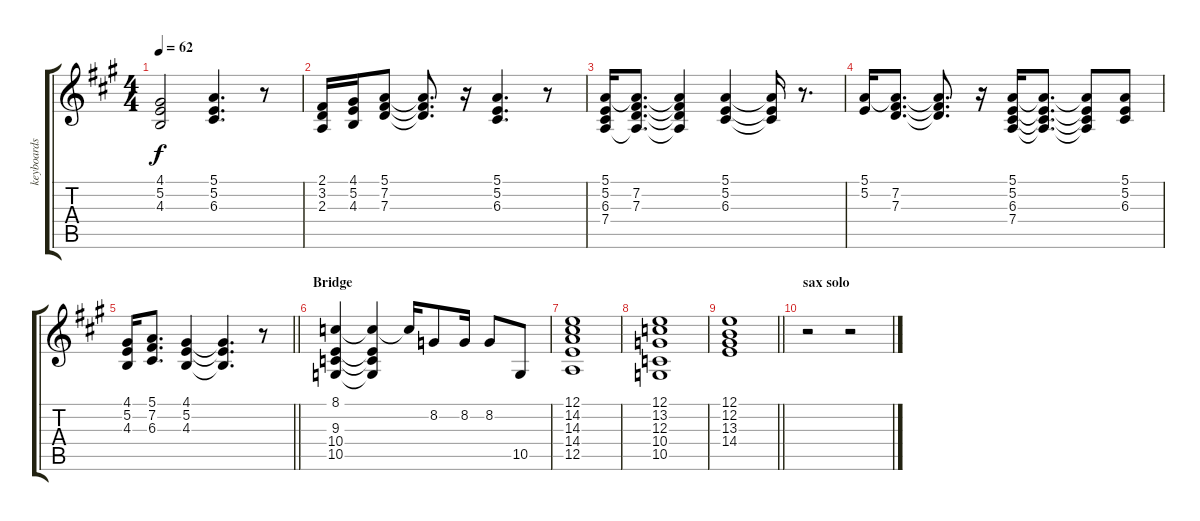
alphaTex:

\track ("keyboards" "keyboards") {instrument stringensemble1}
\staff {score tabs}
\tuning (E4 B3 G3 D3 A2 E2) {hide}
\ts (4 4)
\tempo 62
\clef g2
\ks a
(4.1 5.2 4.3).2{dy f} (5.1 5.2 6.3).4{d} r.8 |
(2.1 3.2 2.3).16 (4.1 5.2 4.3).16 (5.1 7.2 7.3).8 (5.1{t} 7.2{t} 7.3{t}).8{d} r.16 (5.1 5.2 6.3).4{d} r.8 |
(5.1 5.2 6.3 7.4).16 (5.1{t} 7.2 7.3 7.4{t}).8{d} (5.1{t} 7.2{t} 7.3{t} 7.4{t}).4 (5.1 5.2 6.3).4 (5.1{t} 5.2{t} 6.3{t}).16 r.8{d} |
(5.1 5.2).16 (5.1{t} 7.2 7.3).8{d} (5.1{t} 7.2{t} 7.3{t}).8{d} r.16 (5.1 5.2 6.3 7.4).16 (5.1{t} 5.2{t} 6.3{t} 7.4{t}).8{d} (5.1{t} 5.2{t} 6.3{t} 7.4{t}).8 (5.1 5.2 6.3).8 |
\barLineRight lightlight
(4.1 5.2 4.3).16 (5.1 7.2 6.3).8{d} (4.1 5.2 4.3).4 (4.1{t} 5.2{t} 4.3{t}).4{d} r.8 |
\section ("" "Bridge")
(8.1 9.3 10.4 10.5).4 (8.1{t} 9.3{t} 10.4{t} 10.5{t}).4 8.1{t}.16 8.2.8 8.2.16 8.2.8 10.5.8 |
(12.1 14.2 14.3 14.4 12.5).1 |
(12.1 13.2 12.3 10.4 10.5).1 |
\barLineRight lightlight
(12.1 12.2 13.3 14.4).1 |
\section ("" "sax solo")
r.2 r.2
